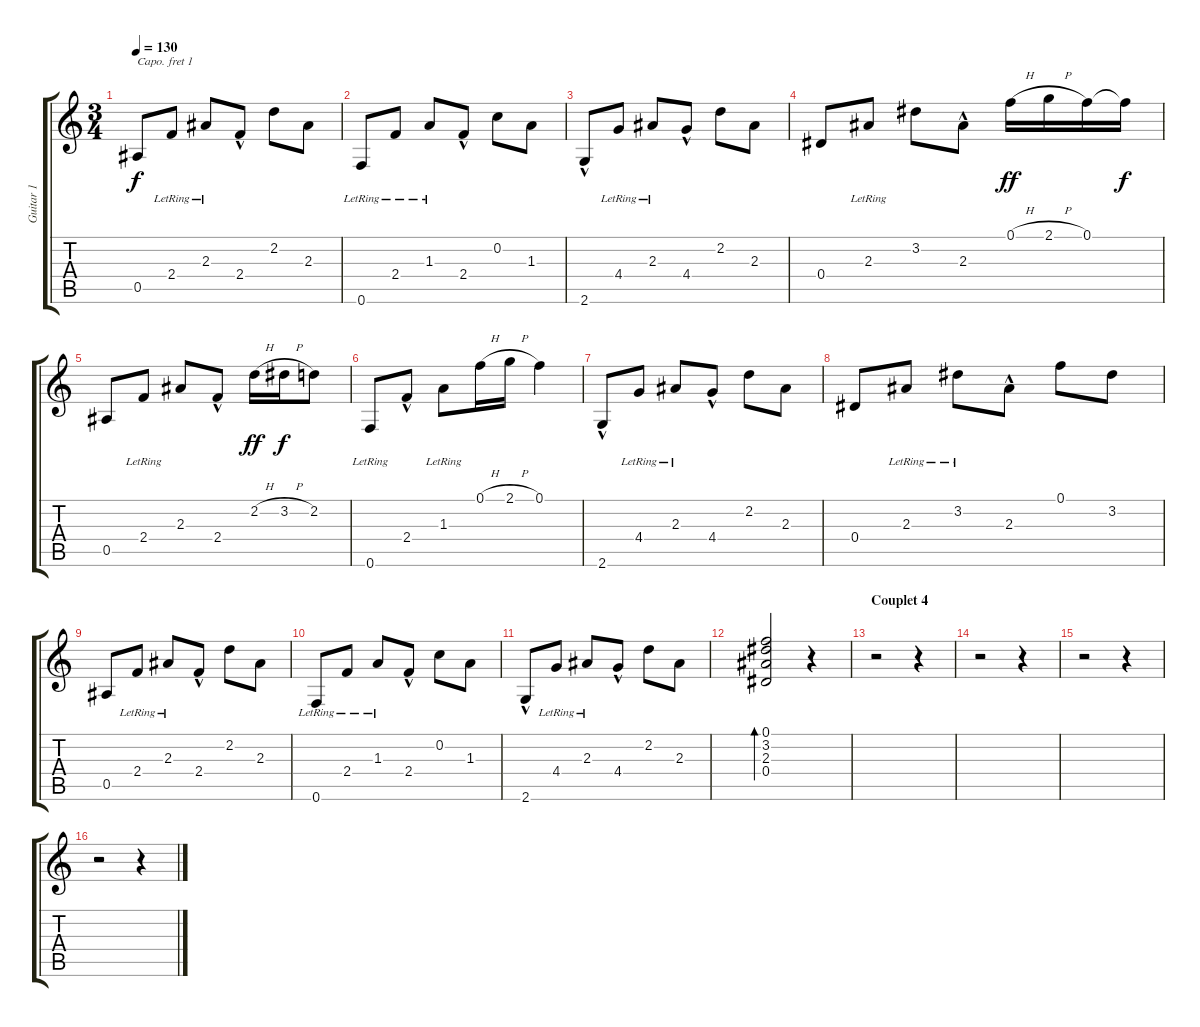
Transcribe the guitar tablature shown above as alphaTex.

\track ("Guitar 1" "Guitar 1") {instrument acousticguitarnylon}
\staff {score tabs}
\capo 1
\tuning (E4 B3 G3 D3 A2 E2) {hide}
\ts (3 4)
\tempo 130
\clef g2
\ks c
0.5.8{dy f} 2.4{lr}.8 2.3{lr}.8 2.4{hac}.8 2.2.8 2.3.8 |
0.6{lr}.8 2.4{lr}.8 1.3{lr}.8 2.4{hac}.8 0.2.8 1.3.8 |
2.6{hac}.8 4.4{lr}.8 2.3{lr}.8 4.4{hac}.8 2.2.8 2.3.8 |
0.4.8 2.3{lr}.8 3.2.8 2.3{hac}.8 0.1{h}.16{dy ff} 2.1{h}.16 0.1.16 0.1{t}.16{dy f} |
0.5.8 2.4{lr}.8 2.3.8 2.4{hac}.8 2.2{h}.16{dy ff} 3.2{h}.16{dy f} 2.2.8 |
0.6{lr}.8 2.4{hac}.8 1.3{lr}.8 0.1{h}.16 2.1{h}.16 0.1.4 |
2.6{hac}.8 4.4{lr}.8 2.3{lr}.8 4.4{hac}.8 2.2.8 2.3.8 |
0.4.8 2.3{lr}.8 3.2{lr}.8 2.3{hac}.8 0.1.8 3.2.8 |
0.5.8 2.4{lr}.8 2.3{lr}.8 2.4{hac}.8 2.2.8 2.3.8 |
0.6{lr}.8 2.4{lr}.8 1.3{lr}.8 2.4{hac}.8 0.2.8 1.3.8 |
2.6{hac}.8 4.4{lr}.8 2.3{lr}.8 4.4{hac}.8 2.2.8 2.3.8 |
(0.1 3.2 2.3 0.4).2{bd 240} r.4 |
\section ("" "Couplet 4")
r.2 r.4 |
r.2 r.4 |
r.2 r.4 |
r.2 r.4
